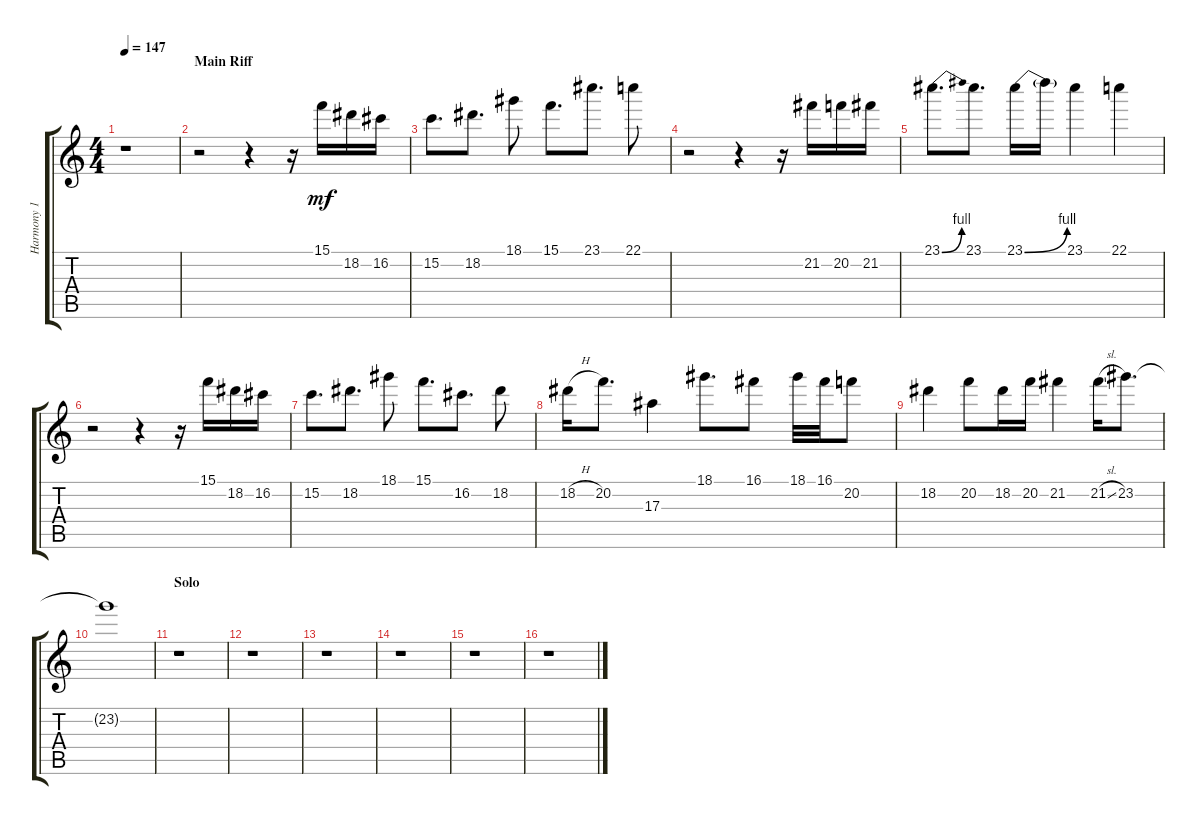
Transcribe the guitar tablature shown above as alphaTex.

\track ("Harmony 1" "Harmony 1") {instrument overdrivenguitar}
\staff {score tabs}
\tuning (D4 A3 F3 C3 G2 C2) {hide}
\ts (4 4)
\tempo 147
\clef g2
\ks aminor
r.1{dy mf} |
\section ("" "Main Riff")
r.2 r.4 r.16 15.1.16 18.2.16 16.2.16 |
15.2.8{d} 18.2.8{d} 18.1.8 15.1.8{d} 23.1.8{d} 22.1.8 |
r.2 r.4 r.16 21.2.16 20.2.16 21.2.16 |
23.1{be (bend 0 0 60 4)}.8{d} 23.1.8{d} 23.1{be (bend 0 0 60 4)}.16 23.1{t}.16 23.1.4 22.1.4 |
r.2 r.4 r.16 15.1.16 18.2.16 16.2.16 |
15.2.8{d} 18.2.8{d} 18.1.8 15.1.8{d} 16.2.8{d} 18.2.8 |
18.2{h}.16 20.2.8{d} 17.3.4 18.1.8{d} 16.1.8 18.1.32 16.1.32 20.2.8 |
18.2.4 20.2.8 18.2.16 20.2.16 21.2.4 21.2{sl}.16 23.2.8{d} |
23.2{t}.1 |
\section ("" "Solo")
r.1 |
r.1 |
r.1 |
r.1 |
r.1 |
r.1
